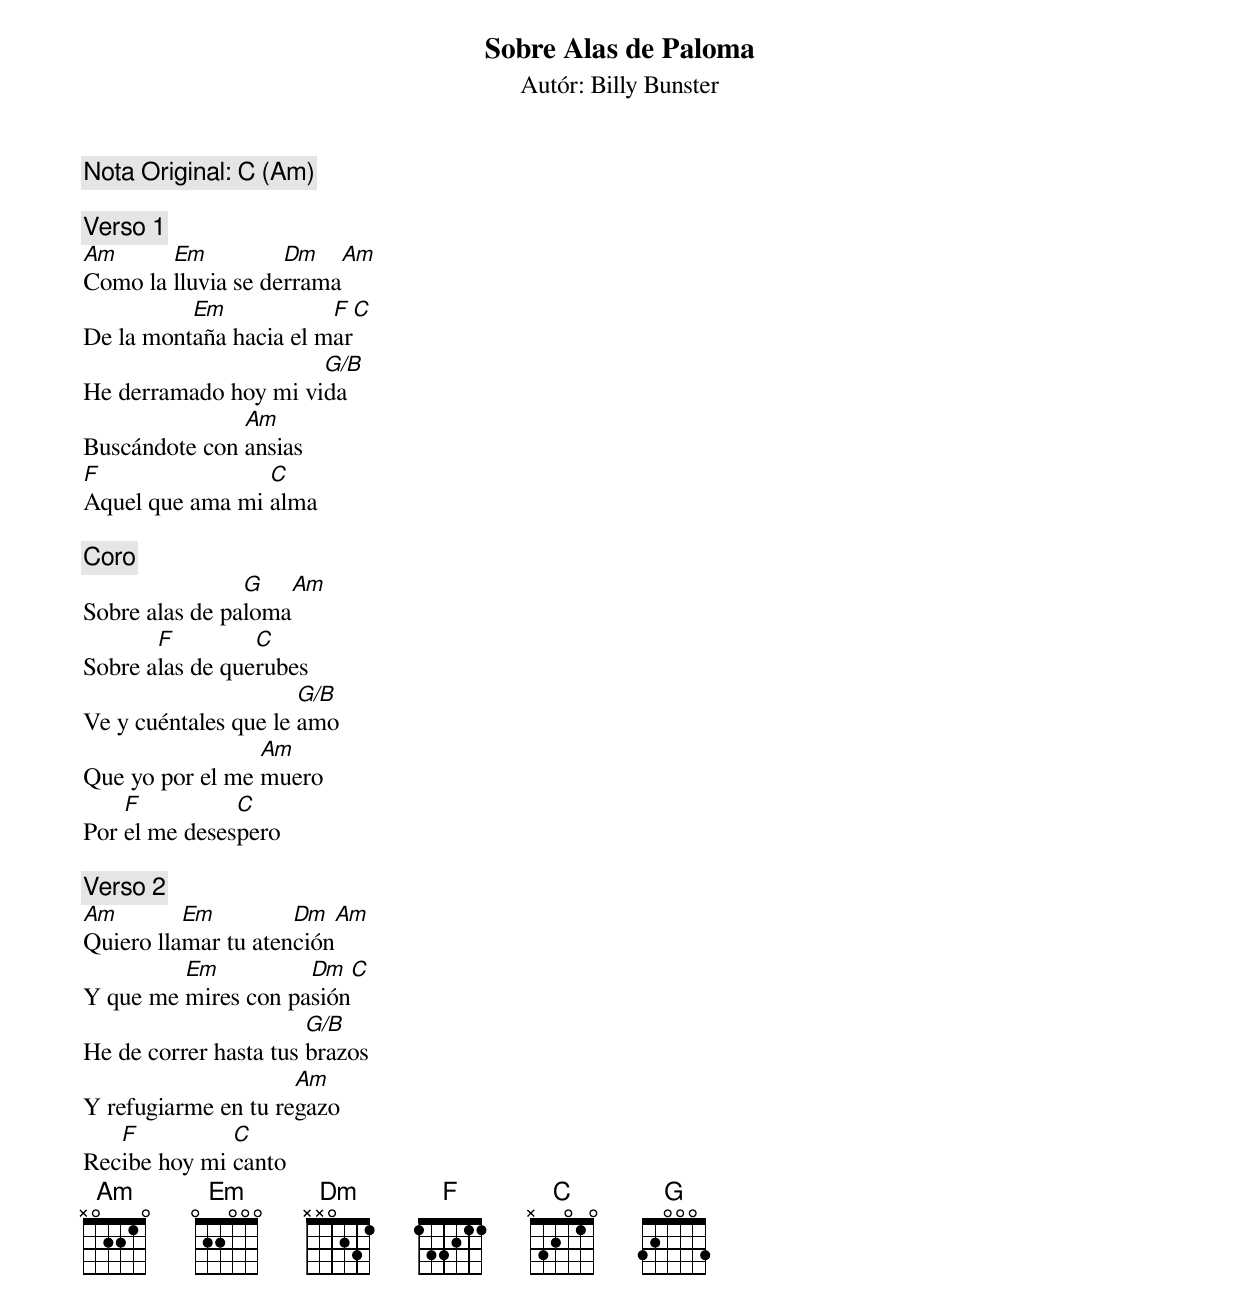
Sobre Alas de Paloma
Autór: Billy Bunster
Nota Original: C (Am)

[Verso 1]
Am      Em          Dm    Am
Como la lluvia se derrama
          Em            F  C
De la montaña hacia el mar
                      G/B
He derramado hoy mi vida
               Am
Buscándote con ansias
F                C
Aquel que ama mi alma

[Coro]
                G    Am
Sobre alas de paloma
       F         C
Sobre alas de querubes
                      G/B
Ve y cuéntales que le amo
                 Am
Que yo por el me muero
    F          C
Por el me desespero

[Verso 2]
Am        Em         Dm   Am
Quiero llamar tu atención
         Em          Dm   C
Y que me mires con pasión
                       G/B
He de correr hasta tus brazos
                     Am
Y refugiarme en tu regazo
   F          C
Recibe hoy mi canto
